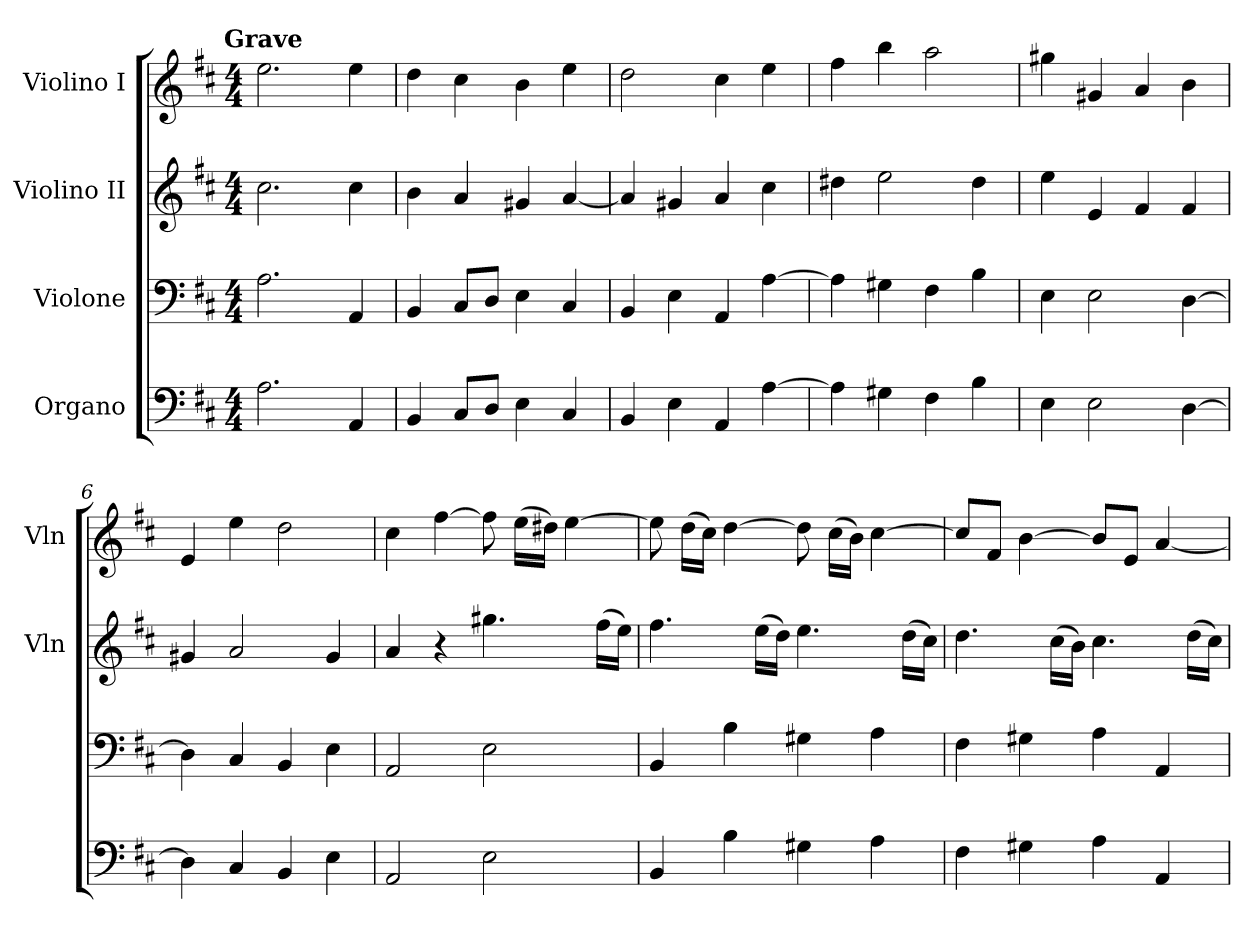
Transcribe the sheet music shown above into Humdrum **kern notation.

**kern	**kern	**kern	**kern
*part4	*part3	*part2	*part1
*staff4	*staff3	*staff2	*staff1
*I"Organo	*I"Violone	*I"Violino II	*I"Violino I
*	*	*I'Vln	*I'Vln
*clefF4	*clefF4	*clefG2	*clefG2
*k[f#c#]	*k[f#c#]	*k[f#c#]	*k[f#c#]
!!LO:TX:omd:t=Grave
*M4/4	*M4/4	*M4/4	*M4/4
*MM40	*MM40	*MM40	*MM40
=1	=1	=1	=1
2.A	2.A	2.cc#	2.ee
4AA	4AA	4cc#	4ee
=2	=2	=2	=2
4BB	4BB	4b	4dd
8C#L	8C#L	4a	4cc#
8DJ	8DJ	.	.
4E	4E	4g#X	4b
4C#	4C#	[4a	4ee
=3	=3	=3	=3
4BB	4BB	4a]	2dd
4E	4E	4g#X	.
4AA	4AA	4a	4cc#
[4A	[4A	4cc#	4ee
=4	=4	=4	=4
4A]	4A]	4dd#X	4ff#
4G#X	4G#X	2ee	4bb
4F#	4F#	.	2aa
4B	4B	4dd#	.
=5	=5	=5	=5
4E	4E	4ee	4gg#X
2E	2E	4e	4g#X
.	.	4f#	4a
[4D	[4D	4f#	4b
=6	=6	=6	=6
4D]	4D]	4g#X	4e
4C#	4C#	2a	4ee
4BB	4BB	.	2dd
4E	4E	4g#	.
=7	=7	=7	=7
2AA	2AA	4a	4cc#
.	.	4r	[4ff#
2E	2E	4.gg#X	8ff#]
.	.	.	(16eeLL
.	.	.	16dd#XJJ)
.	.	.	[4ee
.	.	(16ff#LL	.
.	.	16eeJJ)	.
=8	=8	=8	=8
4BB	4BB	4.ff#	8ee]
.	.	.	(16ddLL
.	.	.	16cc#JJ)
4B	4B	.	[4dd
.	.	(16eeLL	.
.	.	16ddJJ)	.
4G#X	4G#X	4.ee	8dd]
.	.	.	(16cc#LL
.	.	.	16bJJ)
4A	4A	.	[4cc#
.	.	(16ddLL	.
.	.	16cc#JJ)	.
=9	=9	=9	=9
4F#	4F#	4.dd	8cc#L]
.	.	.	8f#J
4G#X	4G#X	.	[4b
.	.	(16cc#LL	.
.	.	16bJJ)	.
4A	4A	4.cc#	8bL]
.	.	.	8eJ
4AA	4AA	.	[4a
.	.	(16ddLL	.
.	.	16cc#JJ)	.
=	=	=	=
*-	*-	*-	*-
